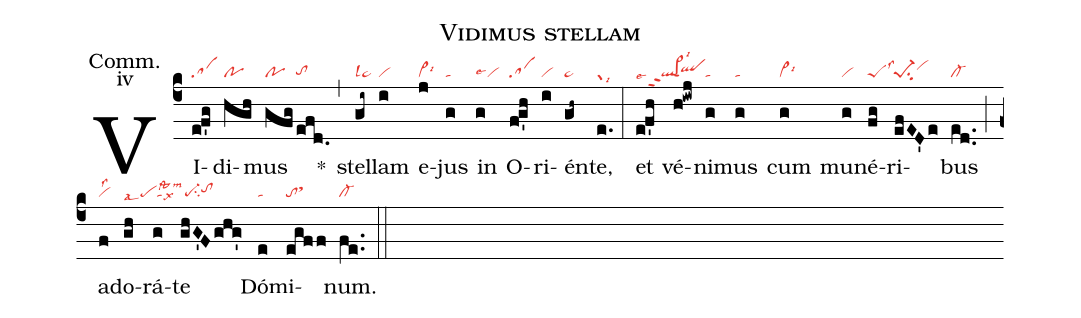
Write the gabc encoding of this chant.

name: Vidimus stellam;
office-part: Communio;
mode: 4;
nabc-lines: 1;
annotation: Comm.;
annotation: iv;
%%
(c4)
VI(e!f'g|sa)di(hgh|po)mus(gfg/|po|/efd.|tohg) *(,)
stel(gi~|ta>lsl1)lam(i|vi) e(j|vi>lsi6)jus(g|ta) in(g|vilse4) O(f!g'h|sa)ri(i|vi)én(gh~|ta>)te,(e.|grlsi9) (:)
et(e!f'h|ql>ppt2lse4lsi3) vé(h!iwj|qlppt1)ni(g|ta)mus(g|ta) cum(g|vi>lsi6) mu(g|vi)né(fg|peSlss3)ri(efED'e|pe-1su2vihi)bus(ed..|cl-) (;)
a(f|vilss2)do(gh|pelsal7lssta3lsm3)rá(g|/talsx9)te(ghG'Fghg'|/pe-su2tohh) Dó(e|ta)mi(egff|tosthi)num.(fe..|cl-) (::)
